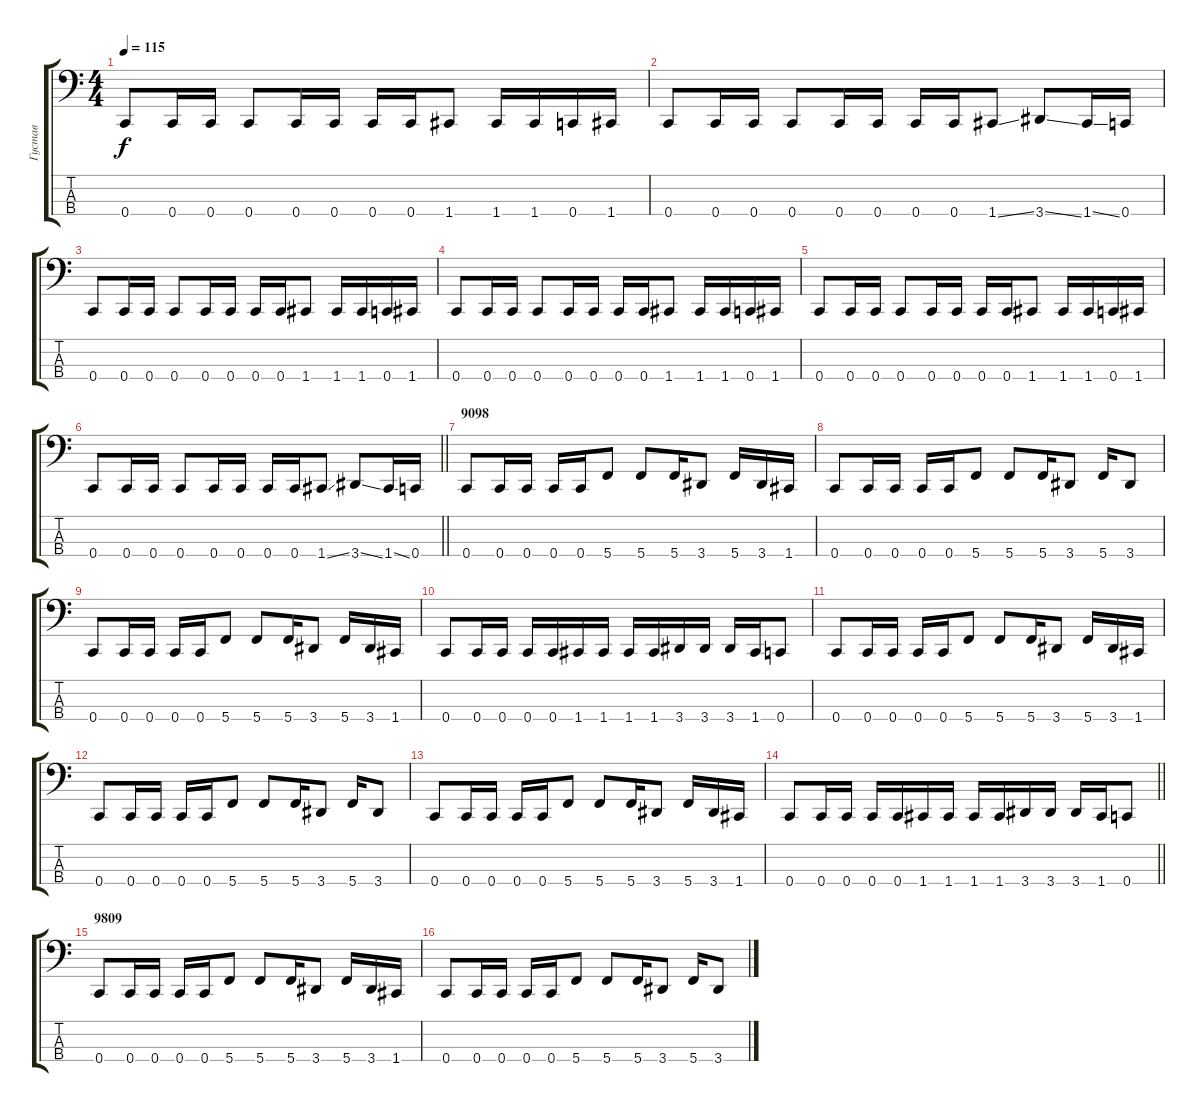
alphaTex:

\track ("Густав" "Густав") {instrument slapbass1}
\staff {score tabs}
\tuning (F2 C2 G1 C1) {hide}
\ts (4 4)
\tempo 115
\clef f4
\ks c
0.4.8{dy f} 0.4.16 0.4.16 0.4.8 0.4.16 0.4.16 0.4.16 0.4.16 1.4.8 1.4.16 1.4.16 0.4.16 1.4.16 |
0.4.8 0.4.16 0.4.16 0.4.8 0.4.16 0.4.16 0.4.16 0.4.16 1.4{ss}.8 3.4{ss}.8 1.4{ss}.16 0.4.16 |
0.4.8 0.4.16 0.4.16 0.4.8 0.4.16 0.4.16 0.4.16 0.4.16 1.4.8 1.4.16 1.4.16 0.4.16 1.4.16 |
0.4.8 0.4.16 0.4.16 0.4.8 0.4.16 0.4.16 0.4.16 0.4.16 1.4.8 1.4.16 1.4.16 0.4.16 1.4.16 |
0.4.8 0.4.16 0.4.16 0.4.8 0.4.16 0.4.16 0.4.16 0.4.16 1.4.8 1.4.16 1.4.16 0.4.16 1.4.16 |
\barLineRight lightlight
0.4.8 0.4.16 0.4.16 0.4.8 0.4.16 0.4.16 0.4.16 0.4.16 1.4{ss}.8 3.4{ss}.8 1.4{ss}.16 0.4.16 |
\section ("" "9098")
0.4.8 0.4.16 0.4.16 0.4.16 0.4.16 5.4.8 5.4.8 5.4.16 3.4.8 5.4.16 3.4.16 1.4.16 |
0.4.8 0.4.16 0.4.16 0.4.16 0.4.16 5.4.8 5.4.8 5.4.16 3.4.8 5.4.16 3.4.8 |
0.4.8 0.4.16 0.4.16 0.4.16 0.4.16 5.4.8 5.4.8 5.4.16 3.4.8 5.4.16 3.4.16 1.4.16 |
0.4.8 0.4.16 0.4.16 0.4.16 0.4.16 1.4.16 1.4.16 1.4.16 1.4.16 3.4.16 3.4.16 3.4.16 1.4.16 0.4.8 |
0.4.8 0.4.16 0.4.16 0.4.16 0.4.16 5.4.8 5.4.8 5.4.16 3.4.8 5.4.16 3.4.16 1.4.16 |
0.4.8 0.4.16 0.4.16 0.4.16 0.4.16 5.4.8 5.4.8 5.4.16 3.4.8 5.4.16 3.4.8 |
0.4.8 0.4.16 0.4.16 0.4.16 0.4.16 5.4.8 5.4.8 5.4.16 3.4.8 5.4.16 3.4.16 1.4.16 |
\barLineRight lightlight
0.4.8 0.4.16 0.4.16 0.4.16 0.4.16 1.4.16 1.4.16 1.4.16 1.4.16 3.4.16 3.4.16 3.4.16 1.4.16 0.4.8 |
\section ("" "9809")
0.4.8 0.4.16 0.4.16 0.4.16 0.4.16 5.4.8 5.4.8 5.4.16 3.4.8 5.4.16 3.4.16 1.4.16 |
0.4.8 0.4.16 0.4.16 0.4.16 0.4.16 5.4.8 5.4.8 5.4.16 3.4.8 5.4.16 3.4.8
